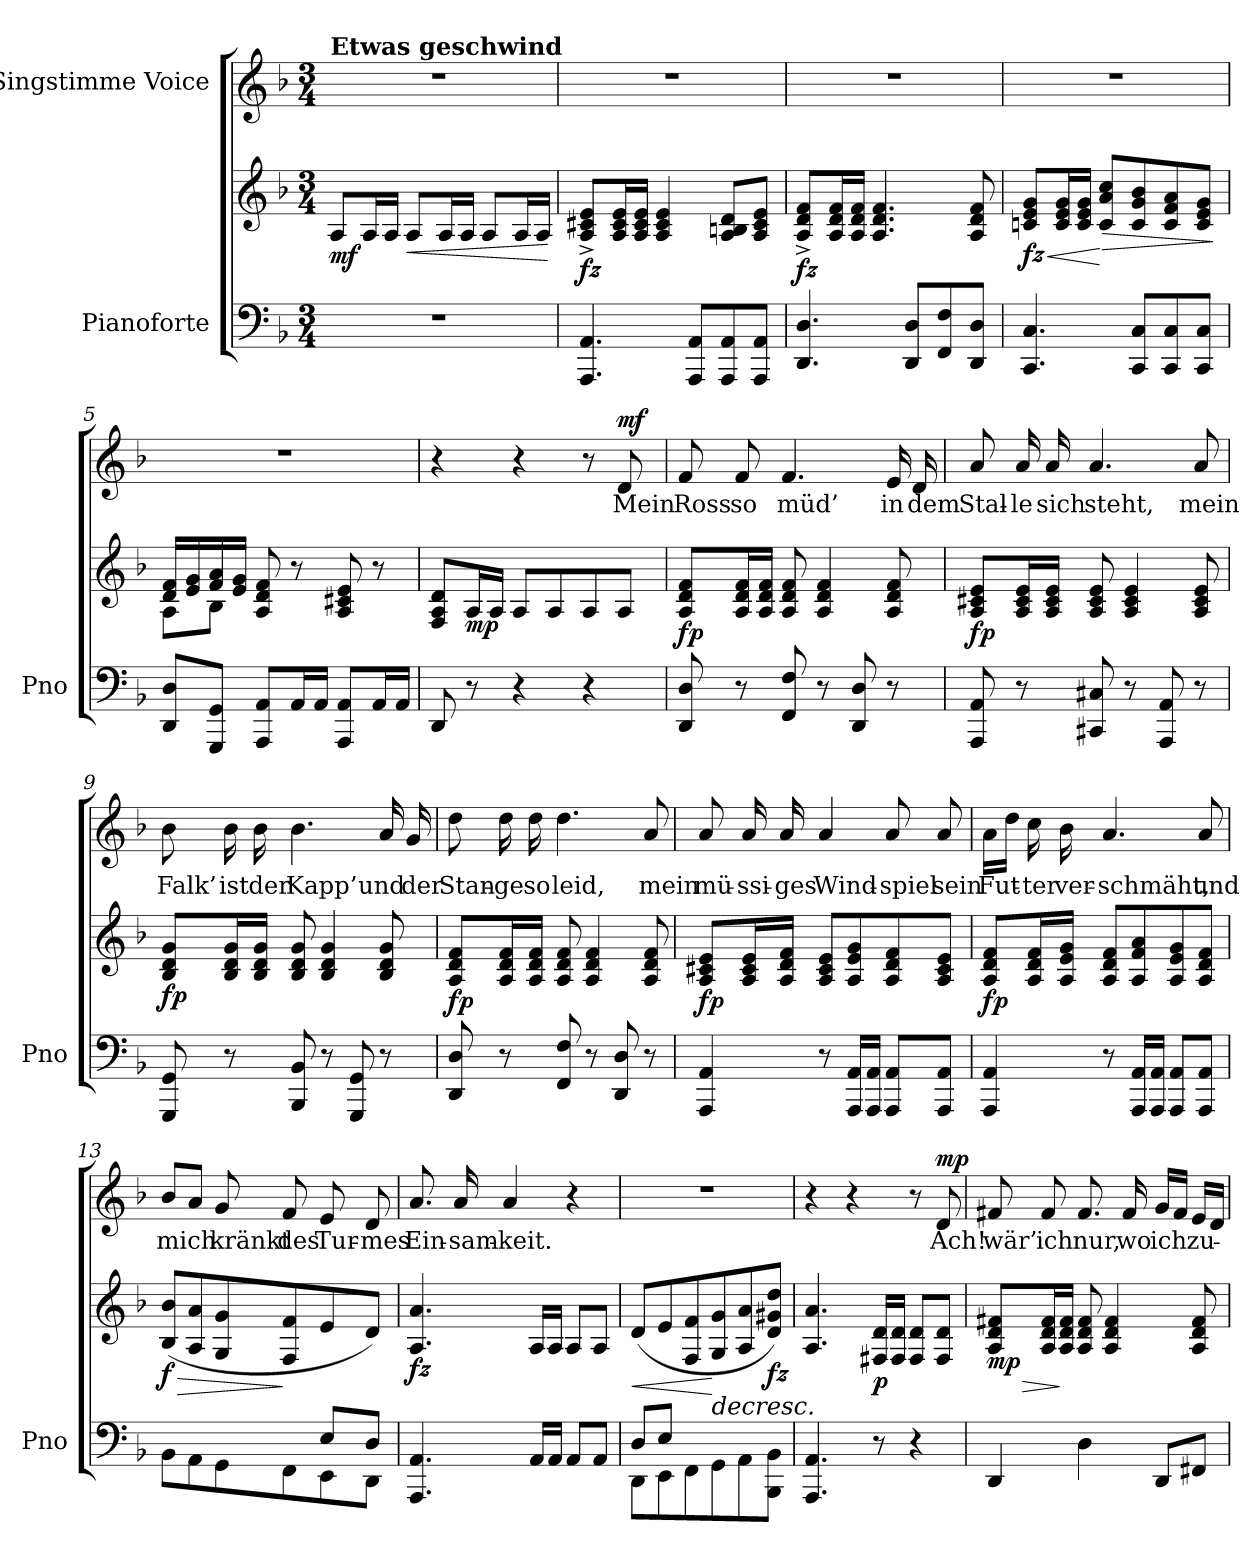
**kern	**kern	**dynam	**kern	**text	**dynam
*part2	*part2	*part2	*part1	*part1	*part1
*staff3	*staff2	*staff2/3	*staff1	*staff1	*staff1
*I"Pianoforte	*	*	*I"Singstimme Voice	*	*
*I'Pno	*	*	*	*	*
*clefF4	*clefG2	*	*clefG2	*	*
*k[b-]	*k[b-]	*	*k[b-]	*	*
*M3/4	*M3/4	*	*M3/4	*	*
=1	=1	=1	=1	=1	=1
!	!	!	!LO:TX:a:B:t=Etwas geschwind	!	!
!	!	!LO:DY:b	!	!	!
2.r	8A/L	mf	2.r	.	.
.	16A/L	.	.	.	.
.	16A/JJ	.	.	.	.
!	!	!LO:HP:b	!	!	!
.	8A/L	<	.	.	.
.	16A/L	.	.	.	.
.	16A/JJ	.	.	.	.
.	8A/L	.	.	.	.
.	16A/L	.	.	.	.
.	16A/JJ	.	.	.	.
.	.	[	.	.	.
=2	=2	=2	=2	=2	=2
!	!	!LO:DY:b	!	!	!
4.AAA/ 4.AA/	8A/^ 8c#X/^ 8e/^L	fz	2.r	.	.
.	16A/ 16c#/ 16e/L	.	.	.	.
.	16A/ 16c#/ 16e/JJ	.	.	.	.
.	4A/ 4c#/ 4e/	.	.	.	.
8AAA/ 8AA/L	.	.	.	.	.
8AAA/ 8AA/	8A/ 8Bn/ 8d/L	.	.	.	.
8AAA/ 8AA/J	8A/ 8c#/ 8e/J	.	.	.	.
=3	=3	=3	=3	=3	=3
!	!	!LO:DY:b	!	!	!
4.DD/ 4.D/	8A/^ 8d/^ 8f/^L	fz	2.r	.	.
.	16A/ 16d/ 16f/L	.	.	.	.
.	16A/ 16d/ 16f/JJ	.	.	.	.
.	4.A/ 4.d/ 4.f/	.	.	.	.
8DD/ 8D/L	.	.	.	.	.
8FF/ 8F/	.	.	.	.	.
8DD/ 8D/J	8A/ 8d/ 8f/	.	.	.	.
=4	=4	=4	=4	=4	=4
!	!	!LO:HP:b	!	!	!
!	!	!LO:DY:n=1:b	!	!	!
4.CC/ 4.C/	8cn/ 8e/ 8g/L	< fz	2.r	.	.
.	16c/ 16e/ 16g/L	.	.	.	.
.	16c/ 16e/ 16g/JJ	.	.	.	.
!	!	!LO:HP:n=1:b	!	!	!
.	8c/ 8a/ 8cc/L	[ >	.	.	.
8CC/ 8C/L	8c/ 8g/ 8b-/	.	.	.	.
8CC/ 8C/	8c/ 8f/ 8a/	.	.	.	.
8CC/ 8C/J	8c/ 8e/ 8g/J	.	.	.	.
.	.	]	.	.	.
=5	=5	=5	=5	=5	=5
*	*^	*	*	*	*
8DD/ 8D/L	16d/ 16f/LL	8A\L	.	2.r	.	.
.	16e/ 16g/	.	.	.	.	.
8GGG/ 8GG/J	16f/ 16a/	8B-\J	.	.	.	.
.	16e/ 16g/JJ	.	.	.	.	.
8AAA/ 8AA/L	8A/ 8d/ 8f/	2ryy	.	.	.	.
16AA/L	8r	.	.	.	.	.
16AA/JJ	.	.	.	.	.	.
8AAA/ 8AA/L	8A/ 8c#X/ 8e/	.	.	.	.	.
16AA/L	8r	.	.	.	.	.
16AA/JJ	.	.	.	.	.	.
*	*v	*v	*	*	*	*
!!LO:LB:g=z
=6	=6	=6	=6	=6	=6
8DD/	8F/ 8A/ 8d/L	.	4r	.	.
!	!	!LO:DY:b	!	!	!
8r	16A/L	mp	.	.	.
.	16A/JJ	.	.	.	.
4r	8A/L	.	4r	.	.
.	8A/	.	.	.	.
4r	8A/	.	8r	.	.
!	!	!	!	!LO:LY:b	!LO:DY:a
.	8A/J	.	8d/	Mein	mf
=7	=7	=7	=7	=7	=7
!	!	!LO:DY:b	!	!LO:LY:b	!
8DD/ 8D/	8A/ 8d/ 8f/L	fp	8f/	Ross	.
!	!	!	!	!LO:LY:b	!
8r	16A/ 16d/ 16f/L	.	8f/	so	.
.	16A/ 16d/ 16f/JJ	.	.	.	.
!	!	!	!	!LO:LY:b	!
8FF/ 8F/	8A/ 8d/ 8f/	.	4.f/	müd’	.
8r	4A/ 4d/ 4f/	.	.	.	.
8DD/ 8D/	.	.	.	.	.
!	!	!	!	!LO:LY:b	!
8r	8A/ 8d/ 8f/	.	16e/	in	.
!	!	!	!	!LO:LY:b	!
.	.	.	16d/	dem	.
=8	=8	=8	=8	=8	=8
!	!	!LO:DY:b	!	!LO:LY:b	!
8AAA/ 8AA/	8A/ 8c#X/ 8e/L	fp	8a/	Stal-	.
!	!	!	!	!LO:LY:b	!
8r	16A/ 16c#/ 16e/L	.	16a/	-le	.
!	!	!	!	!LO:LY:b	!
.	16A/ 16c#/ 16e/JJ	.	16a/	sich	.
!	!	!	!	!LO:LY:b	!
8CC#X/ 8C#X/	8A/ 8c#/ 8e/	.	4.a/	steht,	.
8r	4A/ 4c#/ 4e/	.	.	.	.
8AAA/ 8AA/	.	.	.	.	.
!	!	!	!	!LO:LY:b	!
8r	8A/ 8c#/ 8e/	.	8a/	mein	.
=9	=9	=9	=9	=9	=9
!	!	!LO:DY:b	!	!LO:LY:b	!
8GGG/ 8GG/	8B-/ 8d/ 8g/L	fp	8b-\	Falk’	.
!	!	!	!	!LO:LY:b	!
8r	16B-/ 16d/ 16g/L	.	16b-\	ist	.
!	!	!	!	!LO:LY:b	!
.	16B-/ 16d/ 16g/JJ	.	16b-\	der	.
!	!	!	!	!LO:LY:b	!
8BBB-/ 8BB-/	8B-/ 8d/ 8g/	.	4.b-\	Kapp’	.
8r	4B-/ 4d/ 4g/	.	.	.	.
8GGG/ 8GG/	.	.	.	.	.
!	!	!	!	!LO:LY:b	!
8r	8B-/ 8d/ 8g/	.	16a/	und	.
!	!	!	!	!LO:LY:b	!
.	.	.	16g/	der	.
!!LO:LB:g=z
=10	=10	=10	=10	=10	=10
!	!	!LO:DY:b	!	!LO:LY:b	!
8DD/ 8D/	8A/ 8d/ 8f/L	fp	8dd\	Stan-	.
!	!	!	!	!LO:LY:b	!
8r	16A/ 16d/ 16f/L	.	16dd\	-ge	.
!	!	!	!	!LO:LY:b	!
.	16A/ 16d/ 16f/JJ	.	16dd\	so	.
!	!	!	!	!LO:LY:b	!
8FF/ 8F/	8A/ 8d/ 8f/	.	4.dd\	leid,	.
8r	4A/ 4d/ 4f/	.	.	.	.
8DD/ 8D/	.	.	.	.	.
!	!	!	!	!LO:LY:b	!
8r	8A/ 8d/ 8f/	.	8a/	mein	.
=11	=11	=11	=11	=11	=11
!	!	!LO:DY:b	!	!LO:LY:b	!
4AAA/ 4AA/	8A/ 8c#X/ 8e/L	fp	8a/	mü-	.
!	!	!	!	!LO:LY:b	!
.	16A/ 16c#/ 16e/L	.	16a/	-ssi-	.
!	!	!	!	!LO:LY:b	!
.	16A/ 16d/ 16f/JJ	.	16a/	-ges	.
!	!	!	!	!LO:LY:b	!
8r	8A/ 8c#/ 8e/L	.	4a/	Wind-	.
16AAA/ 16AA/LL	8A/ 8e/ 8g/	.	.	.	.
16AAA/ 16AA/JJ	.	.	.	.	.
!	!	!	!	!LO:LY:b	!
8AAA/ 8AA/L	8A/ 8d/ 8f/	.	8a/	-spiel	.
!	!	!	!	!LO:LY:b	!
8AAA/ 8AA/J	8A/ 8c#/ 8e/J	.	8a/	sein	.
=12	=12	=12	=12	=12	=12
!	!	!LO:DY:b	!	!LO:LY:b	!
4AAA/ 4AA/	8A/ 8d/ 8f/L	fp	16a\LL	Fut-	.
.	.	.	16dd\JJ	.	.
!	!	!	!	!LO:LY:b	!
.	16A/ 16d/ 16f/L	.	16cc\	-ter	.
!	!	!	!	!LO:LY:b	!
.	16A/ 16e/ 16g/JJ	.	16b-\	ver-	.
!	!	!	!	!LO:LY:b	!
8r	8A/ 8d/ 8f/L	.	4.a/	-schmäht,	.
16AAA/ 16AA/LL	8A/ 8f/ 8a/	.	.	.	.
16AAA/ 16AA/JJ	.	.	.	.	.
8AAA/ 8AA/L	8A/ 8e/ 8g/	.	.	.	.
!	!	!	!	!LO:LY:b	!
8AAA/ 8AA/J	8A/ 8d/ 8f/J	.	8a/	und	.
=13	=13	=13	=13	=13	=13
*^	*	*	*	*	*
!	!	!	!LO:HP:b	!	!LO:LY:b	!
!	!	!	!LO:DY:n=1:b	!	!	!
2ryy	8BB-\L	(>8B-/ 8b-/L	> f	8b-/L	mich	.
.	8AA\	8A/ 8a/	.	8a/J	.	.
!	!	!	!	!	!LO:LY:b	!
.	8GG\	8G/ 8g/	.	8g/	kränkt	.
!	!	!	!	!	!LO:LY:b	!
.	8FF\	8F/ 8f/	]	8f/	des	.
!	!	!	!	!	!LO:LY:b	!
8E/L	8EE\	8e/	.	8e/	Tur-	.
!	!	!	!	!	!LO:LY:b	!
8D/J	8DD\J	8d/J)	.	8d/	-mes	.
!!LO:LB:g=z
=14	=14	=14	=14	=14	=14	=14
!	!	!	!LO:DY:b	!	!LO:LY:b	!
*v	*v	*	*	*	*	*
4.AAA/ 4.AA/	4.A/ 4.a/	fz	8.a/	Ein-	.
!	!	!	!	!LO:LY:b	!
.	.	.	16a/	-sam-	.
!	!	!	!	!LO:LY:b	!
.	.	.	4a/	-keit.	.
16AA/LL	16A/LL	.	.	.	.
16AA/JJ	16A/JJ	.	.	.	.
8AA/L	8A/L	.	4r	.	.
8AA/J	8A/J	.	.	.	.
=15	=15	=15	=15	=15	=15
*^	*	*	*	*	*
!	!	!	!LO:HP:b	!	!	!
8D/L	8DD\L	(>8d/L	<	2.r	.	.
8E/J	8EE\	8e/	.	.	.	.
2ryy	8FF\	8F/ 8f/	.	.	.	.
!	!	!	!LO:HP:n=1:b	!	!	!
.	8GG\	8G/ 8g/	[ >	.	.	.
.	8AA\	8A/ 8a/	.	.	.	.
!	!	!	!LO:DY:b	!	!	!
.	8BBB-\ 8BB-\J	8d/ 8g#X/ 8dd/J)	fz	.	.	.
*v	*v	*	*	*	*	*
.	.	]	.	.	.
=16	=16	=16	=16	=16	=16
4.AAA/ 4.AA/	4.A/ 4.a/	.	4r	.	.
.	.	.	4r	.	.
!	!	!LO:DY:b	!	!	!
8r	16F#X/ 16d/LL	p	.	.	.
.	16F#/ 16d/JJ	.	.	.	.
4r	8F#/ 8d/L	.	8r	.	.
!	!	!	!	!LO:LY:b	!LO:DY:a
.	8F#/ 8d/J	.	8d/	Ach!	mp
=17	=17	=17	=17	=17	=17
!	!	!LO:HP:b	!	!LO:LY:b	!
!	!	!LO:DY:n=1:b	!	!	!
4DD/	8A/ 8d/ 8f#X/L	> mp	8f#X/	wär’	.
!	!	!	!	!LO:LY:b	!
.	16A/ 16d/ 16f#/L	.	8f#/	ich	.
.	16A/ 16d/ 16f#/JJ	]	.	.	.
!	!	!	!	!LO:LY:b	!
4D\	8A/ 8d/ 8f#/	.	8.f#/	nur,	.
.	4A/ 4d/ 4f#/	.	.	.	.
!	!	!	!	!LO:LY:b	!
.	.	.	16f#/	wo	.
!	!	!	!	!LO:LY:b	!
8DD/L	.	.	16g/LL	ich	.
.	.	.	16f#/JJ	.	.
!	!	!	!	!LO:LY:b	!
8FF#X/J	8A/ 8d/ 8f#/	.	16e/LL	zu-	.
.	.	.	16d/JJ	.	.
=	=	=	=	=	=
*-	*-	*-	*-	*-	*-
